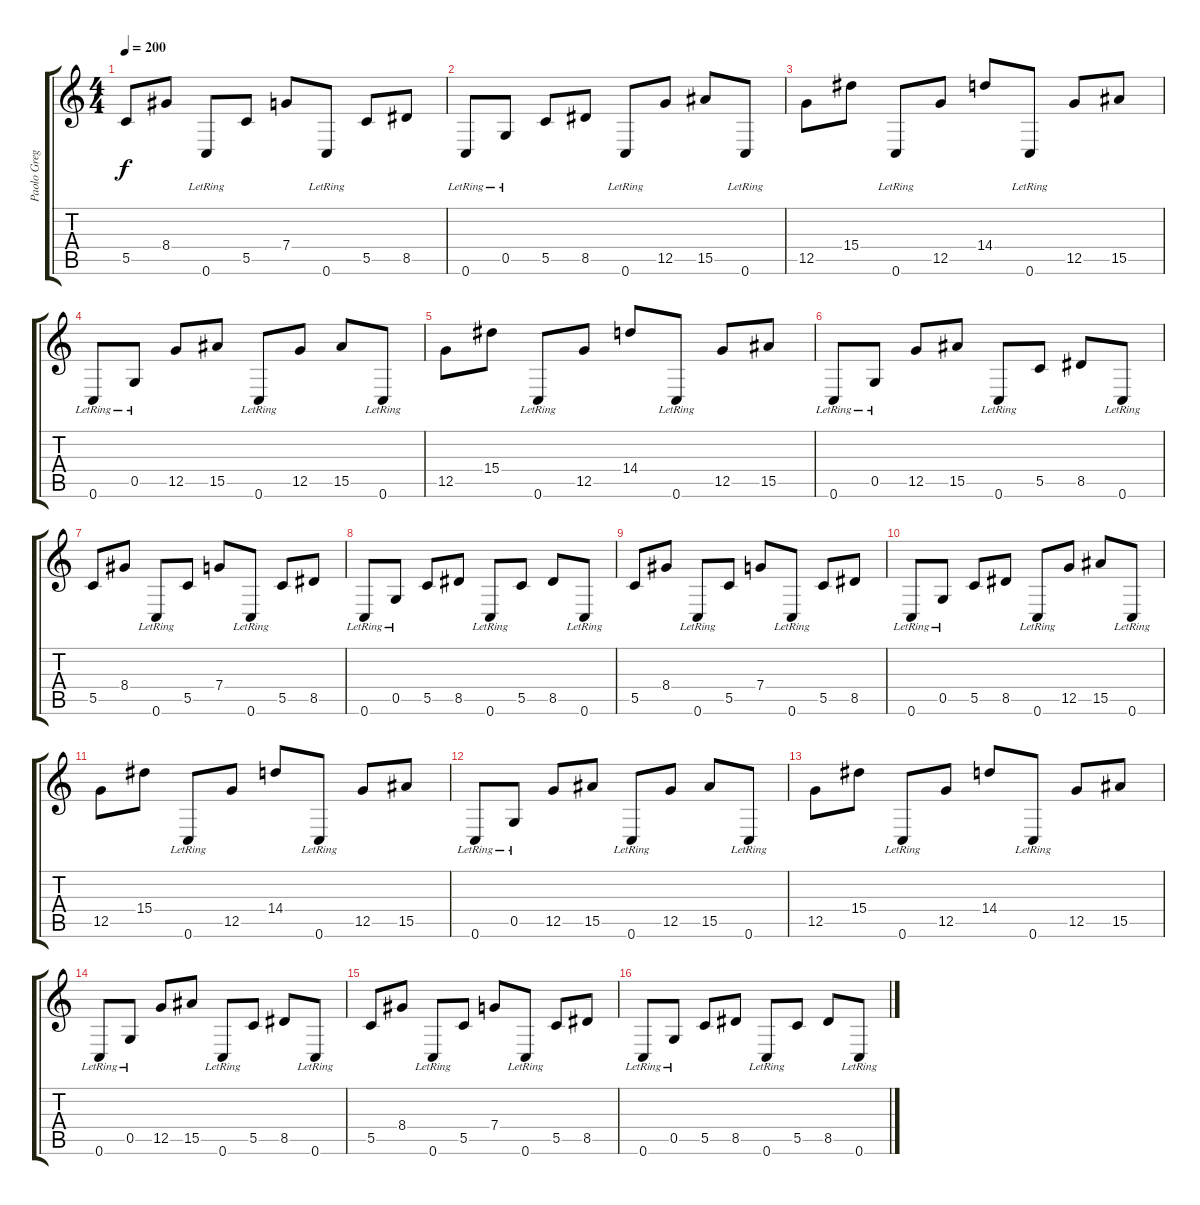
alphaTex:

\track ("Paolo Gregoletto" "Paolo Greg") {instrument electricbassfinger}
\staff {score tabs}
\tuning (D4 A3 F3 C3 G2 C2) {hide}
\ts (4 4)
\tempo 200
\clef g2
\ks c
5.5.8{dy f} 8.4.8 0.6{lr}.8 5.5.8 7.4.8 0.6{lr}.8 5.5.8 8.5.8 |
0.6{lr}.8 0.5{lr}.8 5.5.8 8.5.8 0.6{lr}.8 12.5.8 15.5.8 0.6{lr}.8 |
12.5.8 15.4.8 0.6{lr}.8 12.5.8 14.4.8 0.6{lr}.8 12.5.8 15.5.8 |
0.6{lr}.8 0.5{lr}.8 12.5.8 15.5.8 0.6{lr}.8 12.5.8 15.5.8 0.6{lr}.8 |
12.5.8 15.4.8 0.6{lr}.8 12.5.8 14.4.8 0.6{lr}.8 12.5.8 15.5.8 |
0.6{lr}.8 0.5{lr}.8 12.5.8 15.5.8 0.6{lr}.8 5.5.8 8.5.8 0.6{lr}.8 |
5.5.8 8.4.8 0.6{lr}.8 5.5.8 7.4.8 0.6{lr}.8 5.5.8 8.5.8 |
0.6{lr}.8 0.5{lr}.8 5.5.8 8.5.8 0.6{lr}.8 5.5.8 8.5.8 0.6{lr}.8 |
5.5.8 8.4.8 0.6{lr}.8 5.5.8 7.4.8 0.6{lr}.8 5.5.8 8.5.8 |
0.6{lr}.8 0.5{lr}.8 5.5.8 8.5.8 0.6{lr}.8 12.5.8 15.5.8 0.6{lr}.8 |
12.5.8 15.4.8 0.6{lr}.8 12.5.8 14.4.8 0.6{lr}.8 12.5.8 15.5.8 |
0.6{lr}.8 0.5{lr}.8 12.5.8 15.5.8 0.6{lr}.8 12.5.8 15.5.8 0.6{lr}.8 |
12.5.8 15.4.8 0.6{lr}.8 12.5.8 14.4.8 0.6{lr}.8 12.5.8 15.5.8 |
0.6{lr}.8 0.5{lr}.8 12.5.8 15.5.8 0.6{lr}.8 5.5.8 8.5.8 0.6{lr}.8 |
5.5.8 8.4.8 0.6{lr}.8 5.5.8 7.4.8 0.6{lr}.8 5.5.8 8.5.8 |
0.6{lr}.8 0.5{lr}.8 5.5.8 8.5.8 0.6{lr}.8 5.5.8 8.5.8 0.6{lr}.8
